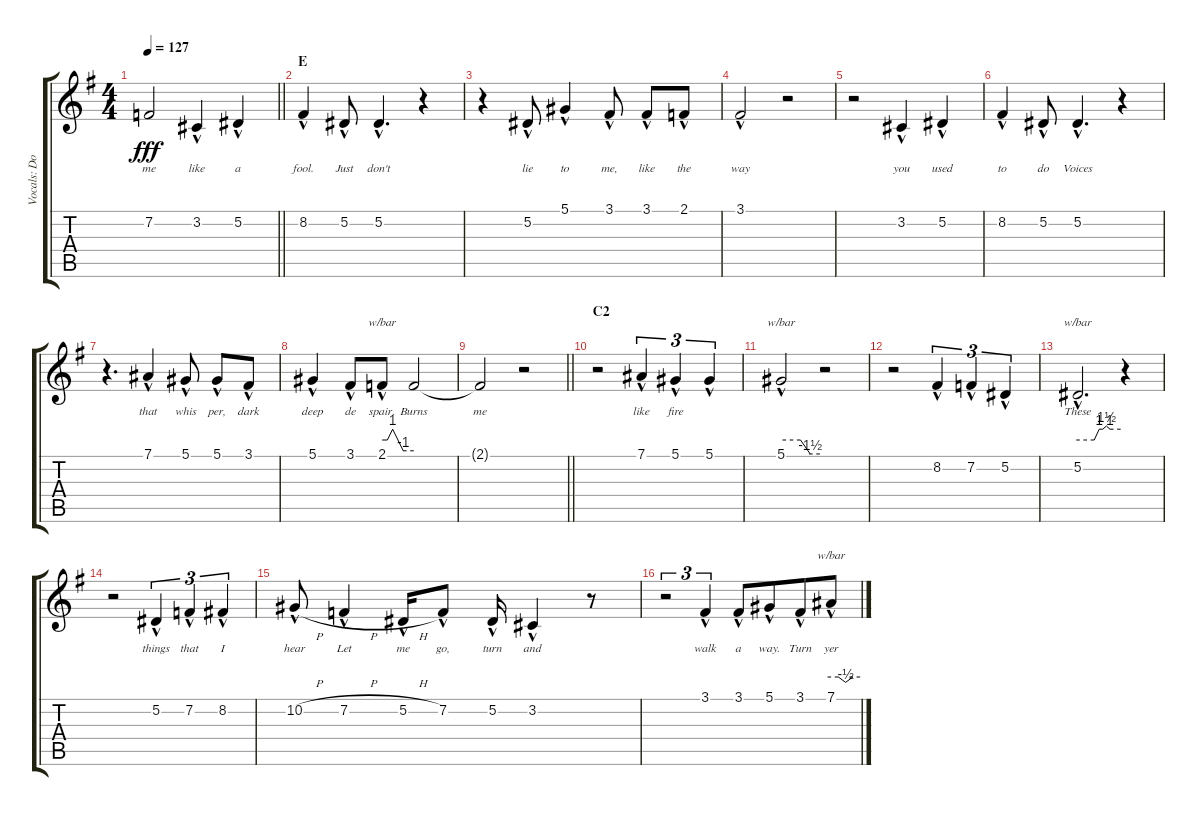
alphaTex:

\track ("Vocals: Don" "Vocals: Do") {instrument lead2sawtooth}
\staff {score tabs}
\tuning (Eb4 Bb3 Gb3 Db3 Ab2 Eb2) {hide}
\ts (4 4)
\tempo 127
\clef g2
\barLineRight lightlight
\ks g
7.2{t}.2{lyrics (0 "me") lyrics (1 "") lyrics (2 "") lyrics (3 "") lyrics (4 "") dy fff} 3.2{hac}.4{lyrics (0 "like") lyrics (1 "") lyrics (2 "") lyrics (3 "") lyrics (4 "")} 5.2{hac}.4{lyrics (0 "a") lyrics (1 "") lyrics (2 "") lyrics (3 "") lyrics (4 "")} |
\section ("" "E")
8.2{hac}.4{lyrics (0 "fool.") lyrics (1 "") lyrics (2 "") lyrics (3 "") lyrics (4 "")} 5.2{hac}.8{lyrics (0 "Just") lyrics (1 "") lyrics (2 "") lyrics (3 "") lyrics (4 "")} 5.2{hac}.4{d lyrics (0 "don't") lyrics (1 "") lyrics (2 "") lyrics (3 "") lyrics (4 "")} r.4 |
r.4 5.2{hac}.8{lyrics (0 "lie") lyrics (1 "") lyrics (2 "") lyrics (3 "") lyrics (4 "")} 5.1{hac}.4{lyrics (0 "to") lyrics (1 "") lyrics (2 "") lyrics (3 "") lyrics (4 "")} 3.1{hac}.8{lyrics (0 "me,") lyrics (1 "") lyrics (2 "") lyrics (3 "") lyrics (4 "")} 3.1{hac}.8{lyrics (0 "like") lyrics (1 "") lyrics (2 "") lyrics (3 "") lyrics (4 "")} 2.1{hac}.8{lyrics (0 "the") lyrics (1 "") lyrics (2 "") lyrics (3 "") lyrics (4 "")} |
3.1{hac}.2{lyrics (0 "way") lyrics (1 "") lyrics (2 "") lyrics (3 "") lyrics (4 "")} r.2 |
r.2 3.2{hac}.4{lyrics (0 "you") lyrics (1 "") lyrics (2 "") lyrics (3 "") lyrics (4 "")} 5.2{hac}.4{lyrics (0 "used") lyrics (1 "") lyrics (2 "") lyrics (3 "") lyrics (4 "")} |
8.2{hac}.4{lyrics (0 "to") lyrics (1 "") lyrics (2 "") lyrics (3 "") lyrics (4 "")} 5.2{hac}.8{lyrics (0 "do") lyrics (1 "") lyrics (2 "") lyrics (3 "") lyrics (4 "")} 5.2{hac}.4{d lyrics (0 "Voices") lyrics (1 "") lyrics (2 "") lyrics (3 "") lyrics (4 "")} r.4 |
r.4{d} 7.1{hac}.4{lyrics (0 "that") lyrics (1 "") lyrics (2 "") lyrics (3 "") lyrics (4 "")} 5.1{hac}.8{lyrics (0 "whis") lyrics (1 "") lyrics (2 "") lyrics (3 "") lyrics (4 "")} 5.1{hac}.8{lyrics (0 "per,") lyrics (1 "") lyrics (2 "") lyrics (3 "") lyrics (4 "")} 3.1{hac}.8{lyrics (0 "dark") lyrics (1 "") lyrics (2 "") lyrics (3 "") lyrics (4 "")} |
5.1{hac}.4{lyrics (0 "deep") lyrics (1 "") lyrics (2 "") lyrics (3 "") lyrics (4 "")} 3.1{hac}.8{lyrics (0 "de") lyrics (1 "") lyrics (2 "") lyrics (3 "") lyrics (4 "")} 2.1{hac}.8{tbe (custom default 0 0 10 0 20 4 30 0 40 -4 60 -4) lyrics (0 "spair.") lyrics (1 "") lyrics (2 "") lyrics (3 "") lyrics (4 "")} 2.1{t}.2{lyrics (0 "Burns") lyrics (1 "") lyrics (2 "") lyrics (3 "") lyrics (4 "")} |
\barLineRight lightlight
2.1{t}.2{lyrics (0 "me") lyrics (1 "") lyrics (2 "") lyrics (3 "") lyrics (4 "")} r.2 |
\section ("" "C2")
r.2 7.1{hac}.4{tu (3 2) lyrics (0 "like") lyrics (1 "") lyrics (2 "") lyrics (3 "") lyrics (4 "")} 5.1{hac}.4{tu (3 2) lyrics (0 "fire") lyrics (1 "") lyrics (2 "") lyrics (3 "") lyrics (4 "")} 5.1{hac}.4{tu (3 2) lyrics (0 "") lyrics (1 "") lyrics (2 "") lyrics (3 "") lyrics (4 "")} |
5.1{hac}.2{tbe (custom default 0 0 30 0 45 -6 60 -6) lyrics (0 "") lyrics (1 "") lyrics (2 "") lyrics (3 "") lyrics (4 "")} r.2 |
r.2 8.2{hac}.4{tu (3 2) lyrics (0 "") lyrics (1 "") lyrics (2 "") lyrics (3 "") lyrics (4 "")} 7.2{hac}.4{tu (3 2) lyrics (0 "") lyrics (1 "") lyrics (2 "") lyrics (3 "") lyrics (4 "") beam merge} 5.2{hac}.4{tu (3 2) lyrics (0 "") lyrics (1 "") lyrics (2 "") lyrics (3 "") lyrics (4 "")} |
5.2{hac}.2{d tbe (custom default 0 0 23 0 30 4 35 4 40 6 45 4 60 4) lyrics (0 "These") lyrics (1 "") lyrics (2 "") lyrics (3 "") lyrics (4 "")} r.4 |
r.2 5.2{hac}.4{tu (3 2) lyrics (0 "things") lyrics (1 "") lyrics (2 "") lyrics (3 "") lyrics (4 "")} 7.2{hac}.4{tu (3 2) lyrics (0 "that") lyrics (1 "") lyrics (2 "") lyrics (3 "") lyrics (4 "") beam merge} 8.2{hac}.4{tu (3 2) lyrics (0 "I") lyrics (1 "") lyrics (2 "") lyrics (3 "") lyrics (4 "")} |
10.2{h hac}.8{lyrics (0 "hear") lyrics (1 "") lyrics (2 "") lyrics (3 "") lyrics (4 "")} 7.2{h hac}.4{lyrics (0 "Let") lyrics (1 "") lyrics (2 "") lyrics (3 "") lyrics (4 "")} 5.2{h hac}.16{lyrics (0 "me") lyrics (1 "") lyrics (2 "") lyrics (3 "") lyrics (4 "")} 7.2{hac}.8{lyrics (0 "go,") lyrics (1 "") lyrics (2 "") lyrics (3 "") lyrics (4 "")} 5.2{hac}.16{lyrics (0 "turn") lyrics (1 "") lyrics (2 "") lyrics (3 "") lyrics (4 "")} 3.2{hac}.4{lyrics (0 "and") lyrics (1 "") lyrics (2 "") lyrics (3 "") lyrics (4 "")} r.8 |
r.2{tu (3 2)} 3.1{hac}.4{tu (3 2) lyrics (0 "walk") lyrics (1 "") lyrics (2 "") lyrics (3 "") lyrics (4 "")} 3.1{hac}.8{lyrics (0 "a") lyrics (1 "") lyrics (2 "") lyrics (3 "") lyrics (4 "") beam merge} 5.1{hac}.8{lyrics (0 "way.") lyrics (1 "") lyrics (2 "") lyrics (3 "") lyrics (4 "") beam merge} 3.1{hac}.8{lyrics (0 "Turn") lyrics (1 "") lyrics (2 "") lyrics (3 "") lyrics (4 "")} 7.1{hac}.8{tbe (custom default 0 0 15 0 30 -2 45 0 60 0) lyrics (0 "yer") lyrics (1 "") lyrics (2 "") lyrics (3 "") lyrics (4 "")}
